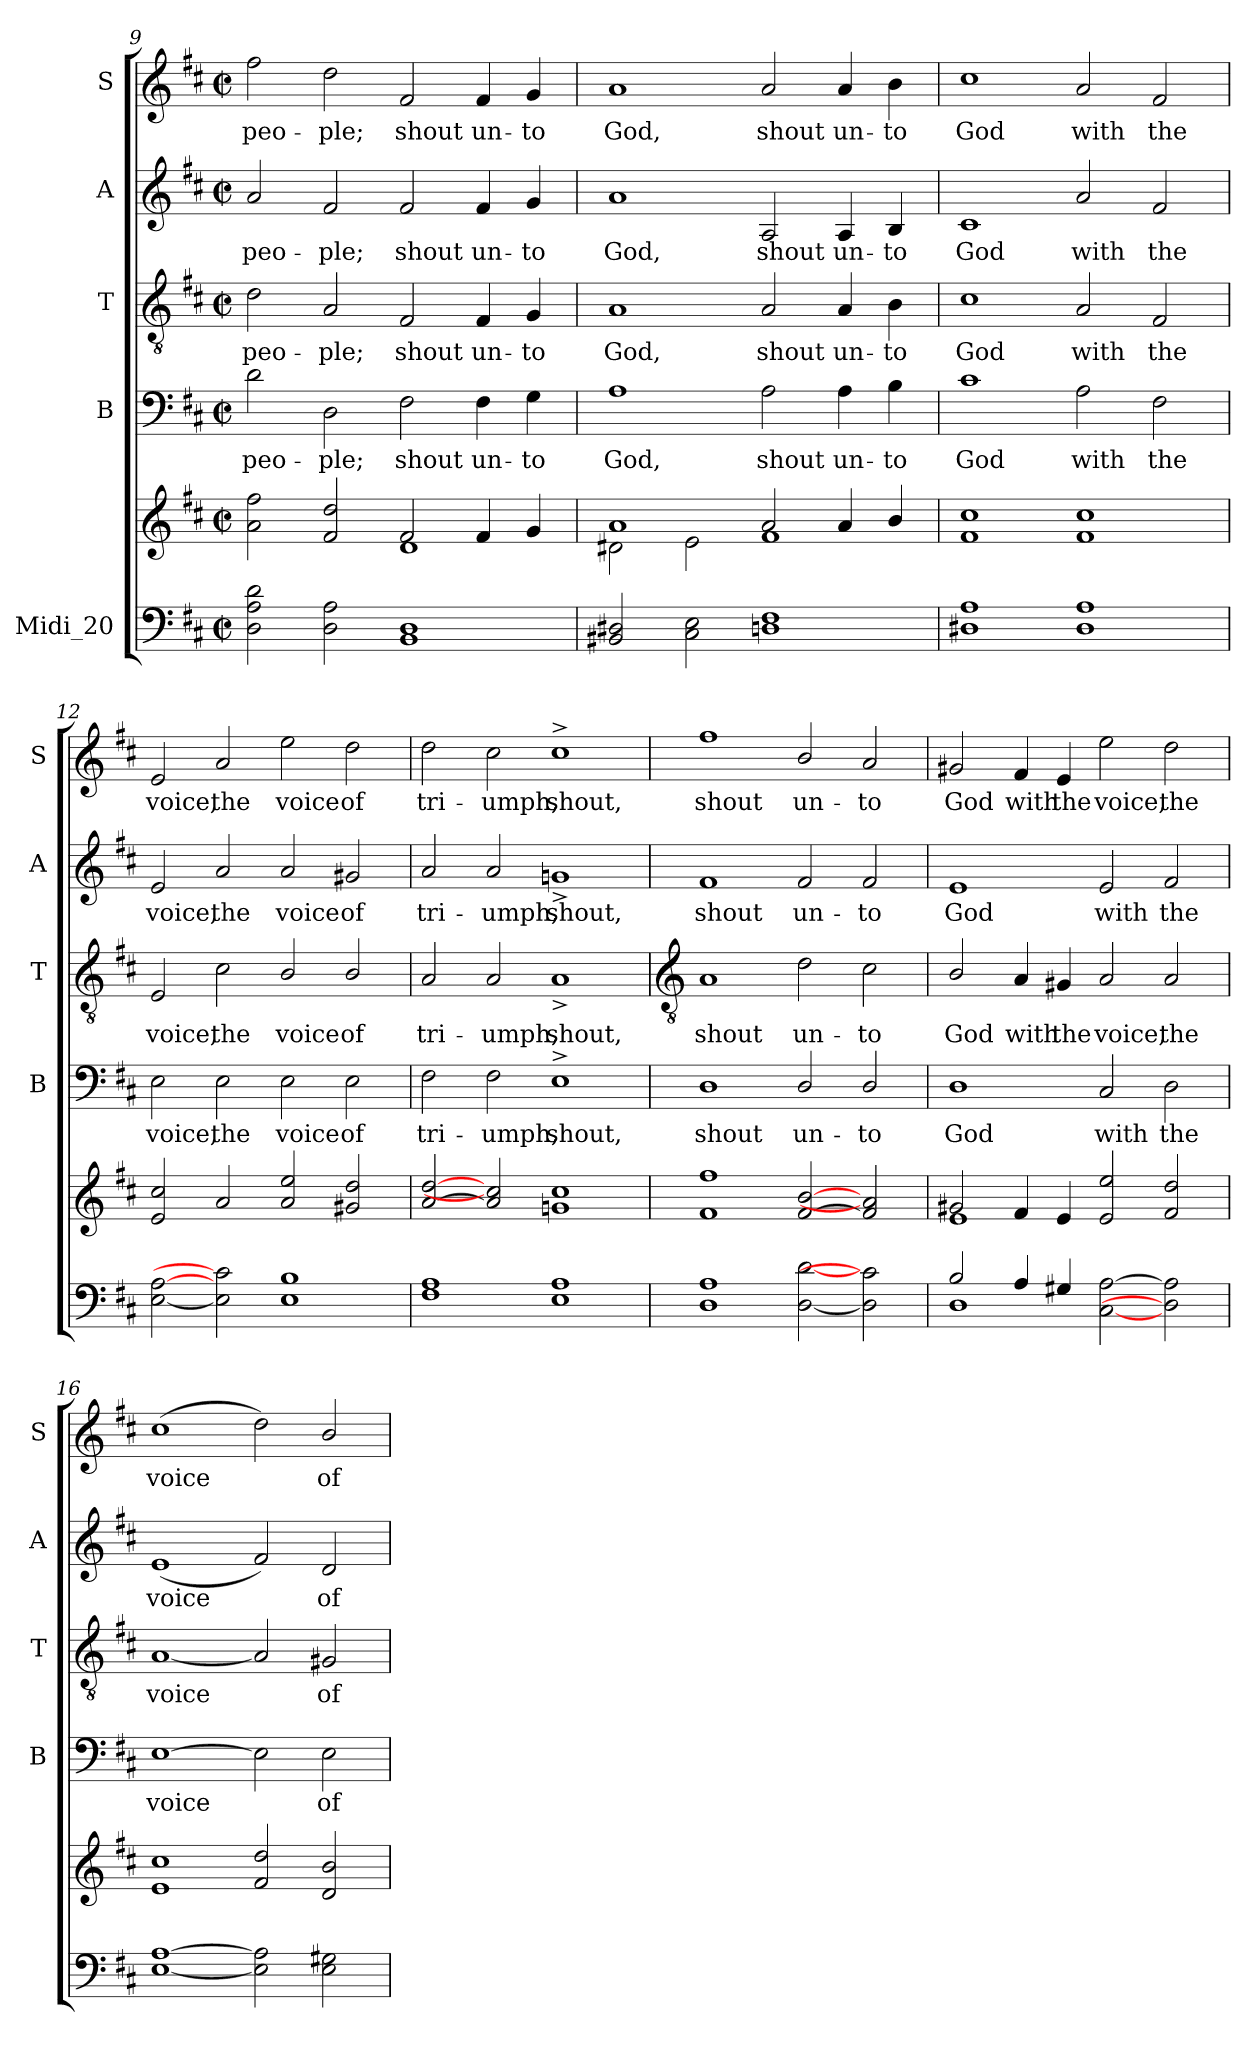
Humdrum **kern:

**kern	**kern	**kern	**text	**kern	**text	**kern	**text	**kern	**text
*part5	*part5	*part4	*part4	*part3	*part3	*part2	*part2	*part1	*part1
*staff6	*staff5	*staff4	*staff4	*staff3	*staff3	*staff2	*staff2	*staff1	*staff1
*I"Midi_20	*	*I"B	*	*I"T	*	*I"A	*	*I"S	*
*	*	*I'B	*	*I'T	*	*I'A	*	*I'S	*
!!LO:LB:g=z
*clefF4	*clefG2	*clefF4	*	*clefGv2	*	*clefG2	*	*clefG2	*
*k[f#c#]	*k[f#c#]	*k[f#c#]	*	*k[f#c#]	*	*k[f#c#]	*	*k[f#c#]	*
*D:	*D:	*D:	*	*D:	*	*D:	*	*D:	*
*M4/2	*M4/2	*M4/2	*	*M4/2	*	*M4/2	*	*M4/2	*
*met(c|)	*met(c|)	*met(c|)	*	*met(c|)	*	*met(c|)	*	*met(c|)	*
=9	=9	=9	=9	=9	=9	=9	=9	=9	=9
*	*^	*	*	*	*	*	*	*	*
!	!	!	!	!LO:LY:b	!	!LO:LY:b	!	!LO:LY:b	!	!LO:LY:b
2D 2A 2d	2a 2ff#	1ryy	2d	peo-	2d	peo-	2a	peo-	2ff#	peo-
!	!	!	!	!LO:LY:b	!	!LO:LY:b	!	!LO:LY:b	!	!LO:LY:b
2D 2A	2f# 2dd	.	2D	-ple;	2A	-ple;	2f#	-ple;	2dd	-ple;
!	!	!	!	!LO:LY:b	!	!LO:LY:b	!	!LO:LY:b	!	!LO:LY:b
1BB 1D	2f#	1d\	2F#	shout	2F#	shout	2f#	shout	2f#	shout
!	!	!	!	!LO:LY:b	!	!LO:LY:b	!	!LO:LY:b	!	!LO:LY:b
.	4f#	.	4F#	un-	4F#	un-	4f#	un-	4f#	un-
!	!	!	!	!LO:LY:b	!	!LO:LY:b	!	!LO:LY:b	!	!LO:LY:b
.	4g	.	4G	-to	4G	-to	4g	-to	4g	-to
=10	=10	=10	=10	=10	=10	=10	=10	=10	=10	=10
!	!	!	!	!LO:LY:b	!	!LO:LY:b	!	!LO:LY:b	!	!LO:LY:b
2BB#X 2D#X	1a	2d#X\	1A	God,	1A	God,	1a	God,	1a	God,
2C# 2E	.	2e\	.	.	.	.	.	.	.	.
!	!	!	!	!LO:LY:b	!	!LO:LY:b	!	!LO:LY:b	!	!LO:LY:b
1Dn 1F#	2a	1f#\	2A	shout	2A	shout	2A	shout	2a	shout
!	!	!	!	!LO:LY:b	!	!LO:LY:b	!	!LO:LY:b	!	!LO:LY:b
.	4a	.	4A	un-	4A	un-	4A	un-	4a	un-
!	!	!	!	!LO:LY:b	!	!LO:LY:b	!	!LO:LY:b	!	!LO:LY:b
.	4b	.	4B	-to	4B	-to	4B	-to	4b	-to
=11	=11	=11	=11	=11	=11	=11	=11	=11	=11	=11
!	!	!	!	!LO:LY:b	!	!LO:LY:b	!	!LO:LY:b	!	!LO:LY:b
1D#X 1A	1f# 1cc#	0ryy	1c#	God	1c#	God	1c#	God	1cc#	God
!	!	!	!	!LO:LY:b	!	!LO:LY:b	!	!LO:LY:b	!	!LO:LY:b
1D# 1A	1f# 1cc#	.	2A	with	2A	with	2a	with	2a	with
!	!	!	!	!LO:LY:b	!	!LO:LY:b	!	!LO:LY:b	!	!LO:LY:b
.	.	.	2F#	the	2F#	the	2f#	the	2f#	the
=12	=12	=12	=12	=12	=12	=12	=12	=12	=12	=12
!	!	!	!	!LO:LY:b	!	!LO:LY:b	!	!LO:LY:b	!	!LO:LY:b
[2E [2A	2e 2cc#	0ryy	2E	voice,	2E	voice,	2e	voice,	2e	voice,
!	!	!	!	!LO:LY:b	!	!LO:LY:b	!	!LO:LY:b	!	!LO:LY:b
2E] 2c#]	2a	.	2E	the	2c#	the	2a	the	2a	the
!	!	!	!	!LO:LY:b	!	!LO:LY:b	!	!LO:LY:b	!	!LO:LY:b
1E 1B	2a 2ee	.	2E\	voice	2B/	voice	2a	voice	2ee	voice
!	!	!	!	!LO:LY:b	!	!LO:LY:b	!	!LO:LY:b	!	!LO:LY:b
.	2g#X 2dd	.	2E\	of	2B/	of	2g#X	of	2dd	of
=13	=13	=13	=13	=13	=13	=13	=13	=13	=13	=13
!	!	!	!	!LO:LY:b	!	!LO:LY:b	!	!LO:LY:b	!	!LO:LY:b
1F# 1A	[2a [2dd	0ryy	2F#	tri-	2A	tri-	2a	tri-	2dd	tri-
!	!	!	!	!LO:LY:b	!	!LO:LY:b	!	!LO:LY:b	!	!LO:LY:b
.	2a] 2cc#]	.	2F#	-umph,	2A	-umph,	2a	-umph,	2cc#	-umph,
!	!	!	!	!LO:LY:b	!	!LO:LY:b	!	!LO:LY:b	!	!LO:LY:b
1E 1A	1gn 1cc#	.	1E^	shout,	1A^	shout,	1gn^	shout,	1cc#^	shout,
!!LO:LB:g=z
=14	=14	=14	=14	=14	=14	=14	=14	=14	=14	=14
*	*	*	*	*	*clefGv2	*	*	*	*	*
*^	*	*	*	*	*	*	*	*	*	*
!	!	!	!	!	!LO:LY:b	!	!LO:LY:b	!	!LO:LY:b	!	!LO:LY:b
0ryy	1D\ 1A\	1f# 1ff#	0ryy	1D	shout	1A	shout	1f#	shout	1ff#	shout
!	!	!	!	!	!LO:LY:b	!	!LO:LY:b	!	!LO:LY:b	!	!LO:LY:b
.	[2D\ [2d\	[2f# [2b	.	2D/	un-	2d\	un-	2f#	un-	2b/	un-
!	!	!	!	!	!LO:LY:b	!	!LO:LY:b	!	!LO:LY:b	!	!LO:LY:b
.	2D\] 2c#\]	2f#] 2a]	.	2D/	-to	2c#	-to	2f#	-to	2a	-to
=15	=15	=15	=15	=15	=15	=15	=15	=15	=15	=15	=15
!	!	!	!	!	!LO:LY:b	!	!LO:LY:b	!	!LO:LY:b	!	!LO:LY:b
2B/	1D\	2g#X	1e\	1D/	God	2B/	God	1e	God	2g#X	God
!	!	!	!	!	!	!	!LO:LY:b	!	!	!	!LO:LY:b
4A/	.	4f#	.	.	.	4A	with	.	.	4f#	with
!	!	!	!	!	!	!	!LO:LY:b	!	!	!	!LO:LY:b
4G#X/	.	4e	.	.	.	4G#X	the	.	.	4e	the
!	!	!	!	!	!LO:LY:b	!	!LO:LY:b	!	!LO:LY:b	!	!LO:LY:b
1ryy	[2C#\ [2A\	2e 2ee	1ryy	2C#	with	2A	voice,	2e	with	2ee	voice,
!	!	!	!	!	!LO:LY:b	!	!LO:LY:b	!	!LO:LY:b	!	!LO:LY:b
.	2D\] 2A\]	2f# 2dd	.	2D	the	2A	the	2f#	the	2dd	the
*	*	*v	*v	*	*	*	*	*	*	*	*
=16	=16	=16	=16	=16	=16	=16	=16	=16	=16	=16
!	!	!	!	!LO:LY:b	!	!LO:LY:b	!	!LO:LY:b	!	!LO:LY:b
*v	*v	*	*	*	*	*	*	*	*	*
[1E\ [1A\	1e 1cc#	[1E	voice	[1A	voice	(<1e	voice	(>1cc#	voice
2E\] 2A\]	2f# 2dd	2E]	.	2A]	.	2f#)	.	2dd)	.
!	!	!	!LO:LY:b	!	!LO:LY:b	!	!LO:LY:b	!	!LO:LY:b
2E\ 2G#X\	2d/ 2b/	2E\	of	2G#X/	of	2d/	of	2b/	of
=	=	=	=	=	=	=	=	=	=
*-	*-	*-	*-	*-	*-	*-	*-	*-	*-
